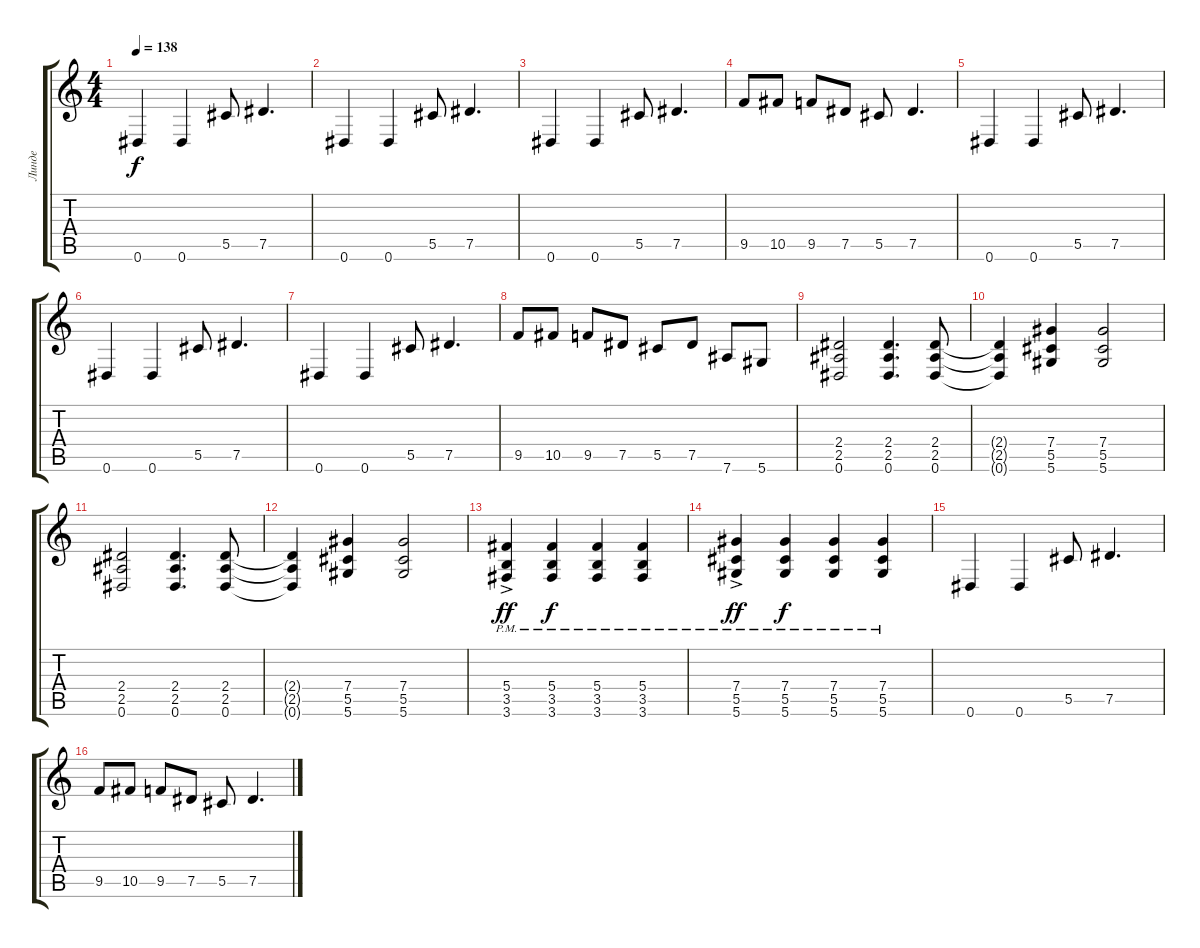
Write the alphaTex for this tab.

\track ("Линде" "Линде") {instrument distortionguitar}
\staff {score tabs}
\tuning (Eb4 Bb3 Gb3 Db3 Ab2 Eb2) {hide}
\ts (4 4)
\tempo 138
\clef g2
\ks c
0.6.4{dy f instrument distortionguitar} 0.6.4 5.5.8 7.5.4{d} |
0.6.4 0.6.4 5.5.8 7.5.4{d} |
0.6.4 0.6.4 5.5.8 7.5.4{d} |
9.5.8 10.5.8 9.5.8 7.5.8 5.5.8 7.5.4{d} |
0.6.4 0.6.4 5.5.8 7.5.4{d} |
0.6.4 0.6.4 5.5.8 7.5.4{d} |
0.6.4 0.6.4 5.5.8 7.5.4{d} |
9.5.8 10.5.8 9.5.8 7.5.8 5.5.8 7.5.8 7.6.8 5.6.8 |
(2.4 2.5 0.6).2 (2.4 2.5 0.6).4{d} (2.4 2.5 0.6).8 |
(2.4{t} 2.5{t} 0.6{t}).4 (7.4 5.5 5.6).4 (7.4 5.5 5.6).2 |
(2.4 2.5 0.6).2 (2.4 2.5 0.6).4{d} (2.4 2.5 0.6).8 |
(2.4{t} 2.5{t} 0.6{t}).4 (7.4 5.5 5.6).4 (7.4 5.5 5.6).2 |
(5.4{ac pm} 3.5{ac pm} 3.6{ac pm}).4{dy ff} (5.4{pm} 3.5{pm} 3.6{pm}).4{dy f} (5.4{pm} 3.5{pm} 3.6{pm}).4 (5.4{pm} 3.5{pm} 3.6{pm}).4 |
(7.4{ac pm} 5.5{ac pm} 5.6{ac pm}).4{dy ff} (7.4{pm} 5.5{pm} 5.6{pm}).4{dy f} (7.4{pm} 5.5{pm} 5.6{pm}).4 (7.4{pm} 5.5{pm} 5.6{pm}).4 |
0.6.4 0.6.4 5.5.8 7.5.4{d} |
9.5.8 10.5.8 9.5.8 7.5.8 5.5.8 7.5.4{d}
